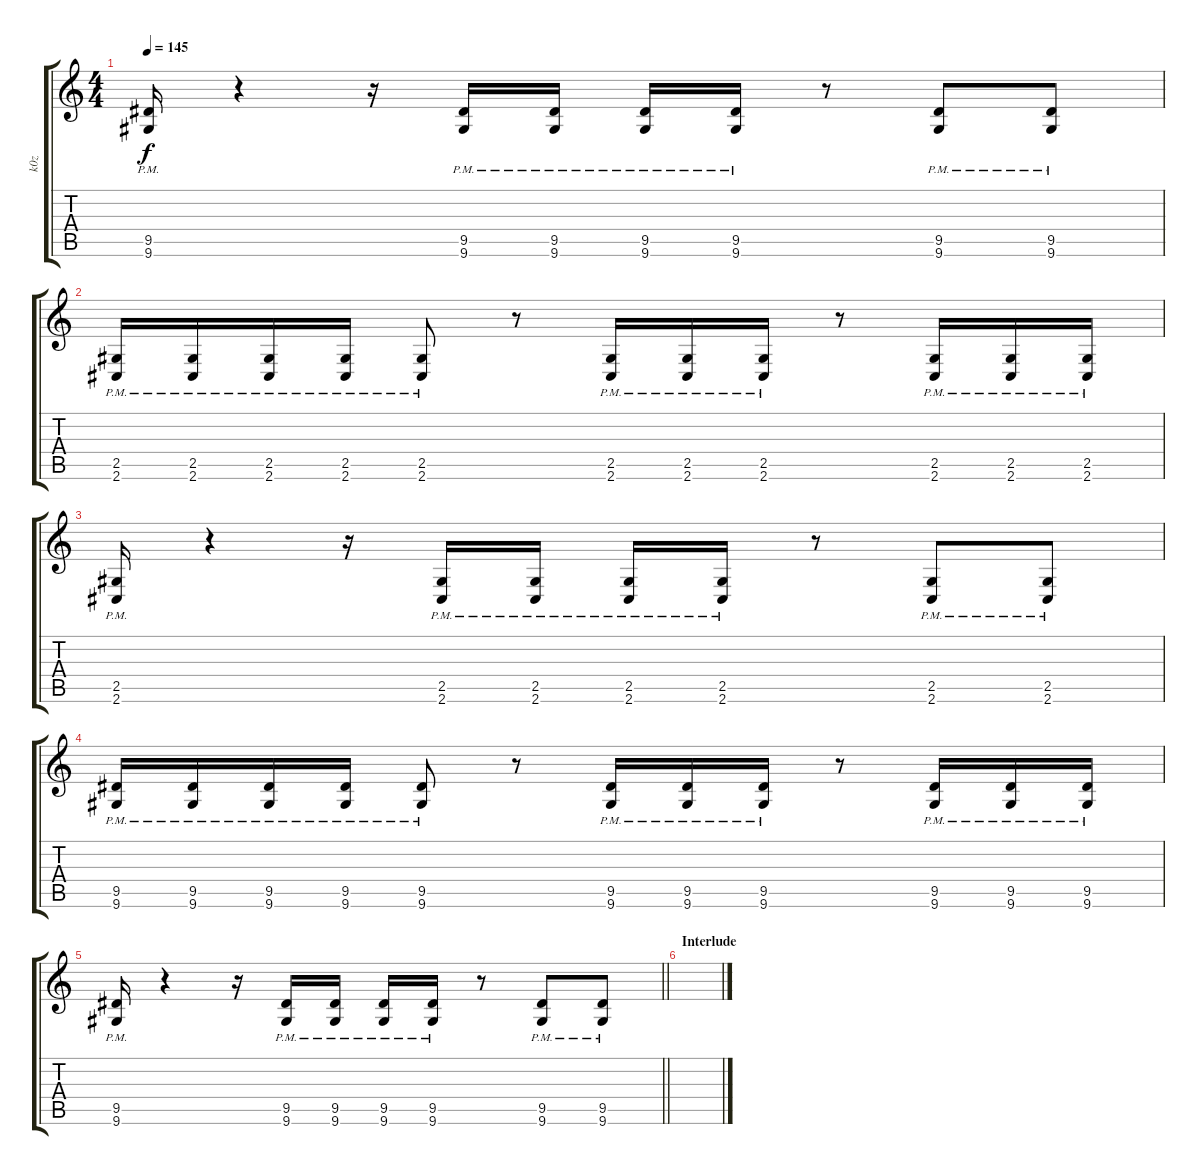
\track ("k0z" "k0z") {instrument distortionguitar}
\staff {score tabs}
\tuning (Db4 Ab3 E3 B2 Gb2 B1) {hide}
\ts (4 4)
\tempo 145
\clef g2
\ks c
(9.5{pm} 9.6{pm}).16{dy f} r.4 r.16 (9.5{pm} 9.6{pm}).16 (9.5{pm} 9.6{pm}).16 (9.5{pm} 9.6{pm}).16 (9.5{pm} 9.6{pm}).16 r.8 (9.5{pm} 9.6{pm}).8 (9.5{pm} 9.6{pm}).8 |
(2.5{pm} 2.6{pm}).16 (2.5{pm} 2.6{pm}).16 (2.5{pm} 2.6{pm}).16 (2.5{pm} 2.6{pm}).16 (2.5{pm} 2.6{pm}).8 r.8 (2.5{pm} 2.6{pm}).16 (2.5{pm} 2.6{pm}).16 (2.5{pm} 2.6{pm}).16 r.8 (2.5{pm} 2.6{pm}).16 (2.5{pm} 2.6{pm}).16 (2.5{pm} 2.6{pm}).16 |
(2.5{pm} 2.6{pm}).16 r.4 r.16 (2.5{pm} 2.6{pm}).16 (2.5{pm} 2.6{pm}).16 (2.5{pm} 2.6{pm}).16 (2.5{pm} 2.6{pm}).16 r.8 (2.5{pm} 2.6{pm}).8 (2.5{pm} 2.6{pm}).8 |
(9.5{pm} 9.6{pm}).16 (9.5{pm} 9.6{pm}).16 (9.5{pm} 9.6{pm}).16 (9.5{pm} 9.6{pm}).16 (9.5{pm} 9.6{pm}).8 r.8 (9.5{pm} 9.6{pm}).16 (9.5{pm} 9.6{pm}).16 (9.5{pm} 9.6{pm}).16 r.8 (9.5{pm} 9.6{pm}).16 (9.5{pm} 9.6{pm}).16 (9.5{pm} 9.6{pm}).16 |
\barLineRight lightlight
(9.5{pm} 9.6{pm}).16 r.4 r.16 (9.5{pm} 9.6{pm}).16 (9.5{pm} 9.6{pm}).16 (9.5{pm} 9.6{pm}).16 (9.5{pm} 9.6{pm}).16 r.8 (9.5{pm} 9.6{pm}).8 (9.5{pm} 9.6{pm}).8 |
\section ("" "Interlude")
